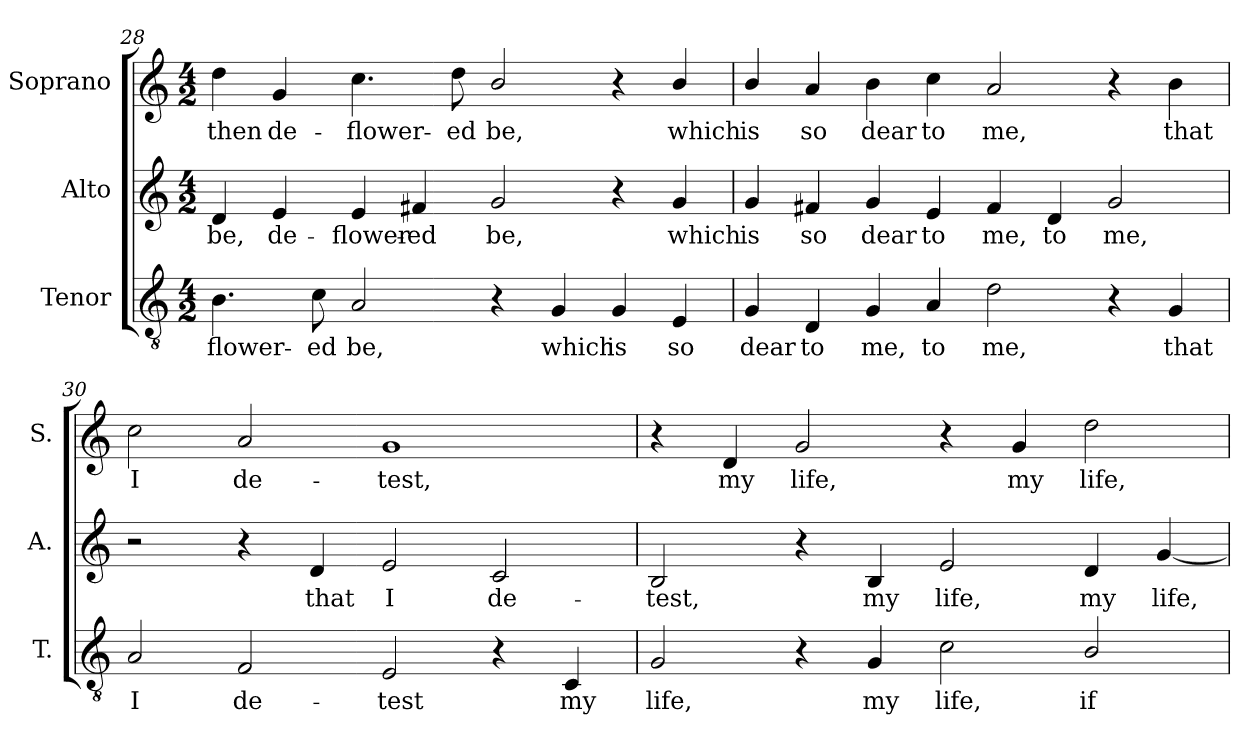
**kern	**text	**kern	**text	**kern	**text
*part3	*part3	*part2	*part2	*part1	*part1
*staff3	*staff3	*staff2	*staff2	*staff1	*staff1
*I"Tenor	*	*I"Alto	*	*I"Soprano	*
*I'T.	*	*I'A.	*	*I'S.	*
!!LO:LB:g=z
*clefGv2	*	*clefG2	*	*clefG2	*
*ITrd7c12	*	*	*	*	*
*k[]	*	*k[]	*	*k[]	*
*C:	*	*C:	*	*C:	*
*M4/2	*	*M4/2	*	*M4/2	*
=28	=28	=28	=28	=28	=28
!	!LO:LY:b:color=#000000	!	!	!	!
!	!	!	!LO:LY:b:color=#000000	!	!
!	!	!	!	!	!LO:LY:b:color=#000000
4.BBi\	-flower-	4di/	be,	4ddi\	then
!	!	!	!LO:LY:b:color=#000000	!	!
!	!	!	!	!	!LO:LY:b:color=#000000
.	.	4ei/	de-	4gi/	de-
!	!LO:LY:b:color=#000000	!	!	!	!
8Ci\	-ed	.	.	.	.
!	!LO:LY:b:color=#000000	!	!	!	!
!	!	!	!LO:LY:b:color=#000000	!	!
!	!	!	!	!	!LO:LY:b:color=#000000
2AAi/	be,	4ei/	-flower-	4.cci\	-flower-
!	!	!	!LO:LY:b:color=#000000	!	!
.	.	4f#Xi/	-ed	.	.
!	!	!	!	!	!LO:LY:b:color=#000000
.	.	.	.	8ddi\	-ed
!	!	!	!LO:LY:b:color=#000000	!	!
!	!	!	!	!	!LO:LY:b:color=#000000
4r	.	2gi/	be,	2bi/	be,
!	!LO:LY:b:color=#000000	!	!	!	!
4GGi/	which	.	.	.	.
!	!LO:LY:b:color=#000000	!	!	!	!
4GGi/	is	4r	.	4r	.
!	!LO:LY:b:color=#000000	!	!	!	!
!	!	!	!LO:LY:b:color=#000000	!	!
!	!	!	!	!	!LO:LY:b:color=#000000
4EEi/	so	4gi/	which	4bi/	which
=29	=29	=29	=29	=29	=29
!	!LO:LY:b:color=#000000	!	!	!	!
!	!	!	!LO:LY:b:color=#000000	!	!
!	!	!	!	!	!LO:LY:b:color=#000000
4GGi/	dear	4gi/	is	4bi/	is
!	!LO:LY:b:color=#000000	!	!	!	!
!	!	!	!LO:LY:b:color=#000000	!	!
!	!	!	!	!	!LO:LY:b:color=#000000
4DDi/	to	4f#Xi/	so	4ai/	so
!	!LO:LY:b:color=#000000	!	!	!	!
!	!	!	!LO:LY:b:color=#000000	!	!
!	!	!	!	!	!LO:LY:b:color=#000000
4GGi/	me,	4gi/	dear	4bi\	dear
!	!LO:LY:b:color=#000000	!	!	!	!
!	!	!	!LO:LY:b:color=#000000	!	!
!	!	!	!	!	!LO:LY:b:color=#000000
4AAi/	to	4ei/	to	4cci\	to
!	!LO:LY:b:color=#000000	!	!	!	!
!	!	!	!LO:LY:b:color=#000000	!	!
!	!	!	!	!	!LO:LY:b:color=#000000
2Di\	me,	4f#i/	me,	2ai/	me,
!	!	!	!LO:LY:b:color=#000000	!	!
.	.	4di/	to	.	.
!	!	!	!LO:LY:b:color=#000000	!	!
4r	.	2gi/	me,	4r	.
!	!LO:LY:b:color=#000000	!	!	!	!
!	!	!	!	!	!LO:LY:b:color=#000000
4GGi/	that	.	.	4bi\	that
=30	=30	=30	=30	=30	=30
!	!LO:LY:b:color=#000000	!	!	!	!
!	!	!	!	!	!LO:LY:b:color=#000000
2AAi/	I	2r	.	2cci\	I
!	!LO:LY:b:color=#000000	!	!	!	!
!	!	!	!	!	!LO:LY:b:color=#000000
2FFi/	de-	4r	.	2ai/	de-
!	!	!	!LO:LY:b:color=#000000	!	!
.	.	4di/	that	.	.
!	!LO:LY:b:color=#000000	!	!	!	!
!	!	!	!LO:LY:b:color=#000000	!	!
!	!	!	!	!	!LO:LY:b:color=#000000
2EEi/	-test	2ei/	I	1gi	-test,
!	!	!	!LO:LY:b:color=#000000	!	!
4r	.	2ci/	de-	.	.
!	!LO:LY:b:color=#000000	!	!	!	!
4CCi/	my	.	.	.	.
!!LO:LB:g=z
=31	=31	=31	=31	=31	=31
!	!LO:LY:b:color=#000000	!	!	!	!
!	!	!	!LO:LY:b:color=#000000	!	!
2GGi/	life,	2Bi/	-test,	4r	.
!	!	!	!	!	!LO:LY:b:color=#000000
.	.	.	.	4di/	my
!	!	!	!	!	!LO:LY:b:color=#000000
4r	.	4r	.	2gi/	life,
!	!LO:LY:b:color=#000000	!	!	!	!
!	!	!	!LO:LY:b:color=#000000	!	!
4GGi/	my	4Bi/	my	.	.
!	!LO:LY:b:color=#000000	!	!	!	!
!	!	!	!LO:LY:b:color=#000000	!	!
2Ci\	life,	2ei/	life,	4r	.
!	!	!	!	!	!LO:LY:b:color=#000000
.	.	.	.	4gi/	my
!	!LO:LY:b:color=#000000	!	!	!	!
!	!	!	!LO:LY:b:color=#000000	!	!
!	!	!	!	!	!LO:LY:b:color=#000000
2BBi/	if	4di/	my	2ddi\	life,
!	!	!	!LO:LY:b:color=#000000	!	!
.	.	[4gi/	life,	.	.
=	=	=	=	=	=
*-	*-	*-	*-	*-	*-
